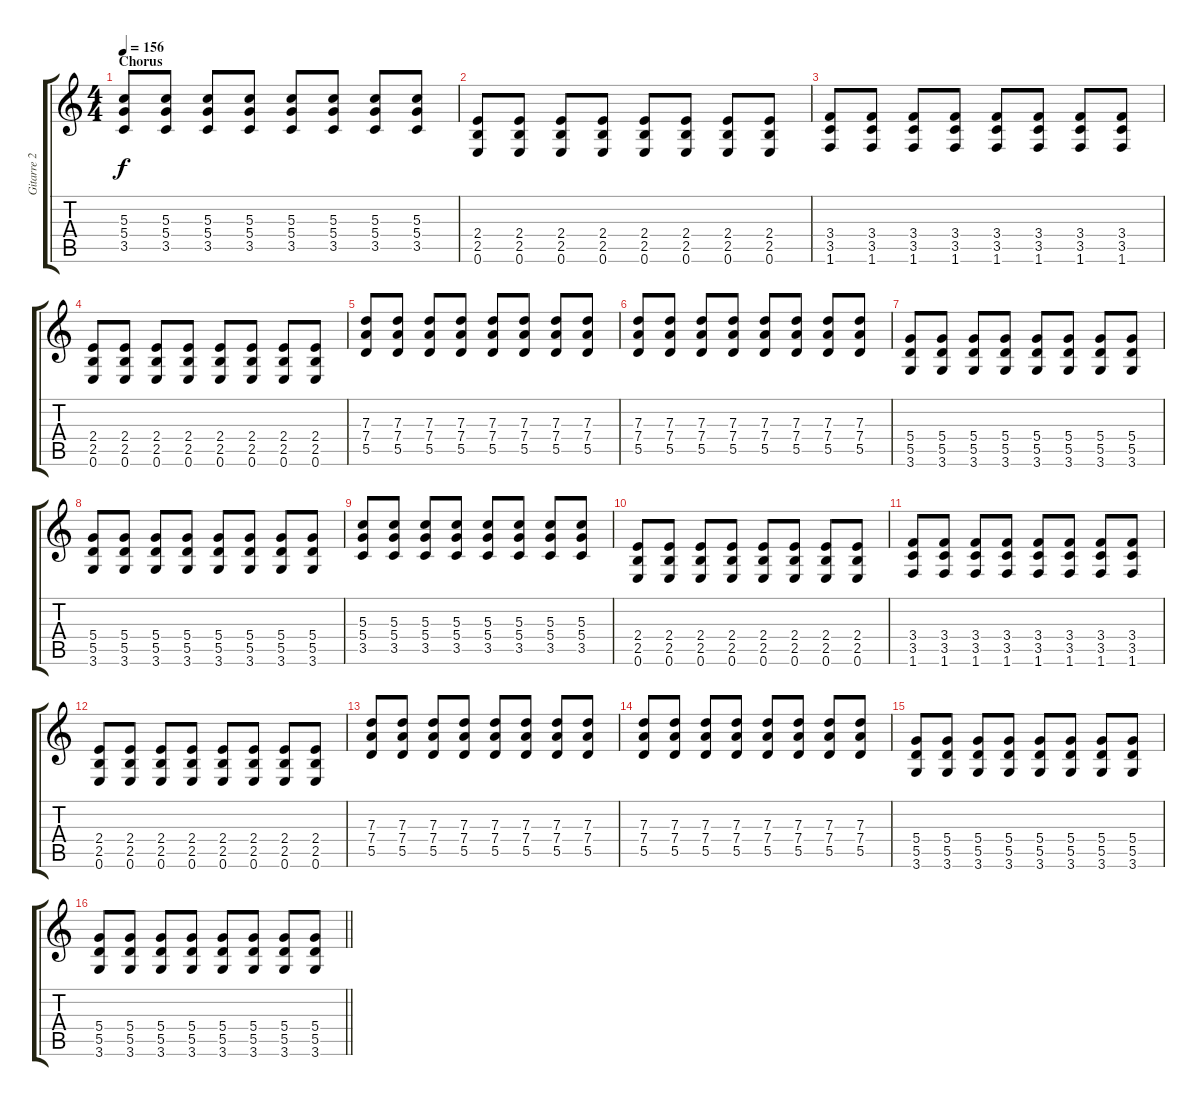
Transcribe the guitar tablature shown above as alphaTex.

\track ("Gitarre 2" "Gitarre 2") {instrument electricguitarclean}
\staff {score tabs}
\tuning (E4 B3 G3 D3 A2 E2) {hide}
\ts (4 4)
\section ("" "Chorus")
\tempo 156
\clef g2
\ks c
(5.3 5.4 3.5).8{dy f instrument overdrivenguitar} (5.3 5.4 3.5).8 (5.3 5.4 3.5).8 (5.3 5.4 3.5).8 (5.3 5.4 3.5).8 (5.3 5.4 3.5).8 (5.3 5.4 3.5).8 (5.3 5.4 3.5).8 |
(2.4 2.5 0.6).8 (2.4 2.5 0.6).8 (2.4 2.5 0.6).8 (2.4 2.5 0.6).8 (2.4 2.5 0.6).8 (2.4 2.5 0.6).8 (2.4 2.5 0.6).8 (2.4 2.5 0.6).8 |
(3.4 3.5 1.6).8 (3.4 3.5 1.6).8 (3.4 3.5 1.6).8 (3.4 3.5 1.6).8 (3.4 3.5 1.6).8 (3.4 3.5 1.6).8 (3.4 3.5 1.6).8 (3.4 3.5 1.6).8 |
(2.4 2.5 0.6).8 (2.4 2.5 0.6).8 (2.4 2.5 0.6).8 (2.4 2.5 0.6).8 (2.4 2.5 0.6).8 (2.4 2.5 0.6).8 (2.4 2.5 0.6).8 (2.4 2.5 0.6).8 |
(7.3 7.4 5.5).8 (7.3 7.4 5.5).8 (7.3 7.4 5.5).8 (7.3 7.4 5.5).8 (7.3 7.4 5.5).8 (7.3 7.4 5.5).8 (7.3 7.4 5.5).8 (7.3 7.4 5.5).8 |
(7.3 7.4 5.5).8 (7.3 7.4 5.5).8 (7.3 7.4 5.5).8 (7.3 7.4 5.5).8 (7.3 7.4 5.5).8 (7.3 7.4 5.5).8 (7.3 7.4 5.5).8 (7.3 7.4 5.5).8 |
(5.4 5.5 3.6).8 (5.4 5.5 3.6).8 (5.4 5.5 3.6).8 (5.4 5.5 3.6).8 (5.4 5.5 3.6).8 (5.4 5.5 3.6).8 (5.4 5.5 3.6).8 (5.4 5.5 3.6).8 |
(5.4 5.5 3.6).8 (5.4 5.5 3.6).8 (5.4 5.5 3.6).8 (5.4 5.5 3.6).8 (5.4 5.5 3.6).8 (5.4 5.5 3.6).8 (5.4 5.5 3.6).8 (5.4 5.5 3.6).8 |
(5.3 5.4 3.5).8{instrument overdrivenguitar} (5.3 5.4 3.5).8 (5.3 5.4 3.5).8 (5.3 5.4 3.5).8 (5.3 5.4 3.5).8 (5.3 5.4 3.5).8 (5.3 5.4 3.5).8 (5.3 5.4 3.5).8 |
(2.4 2.5 0.6).8 (2.4 2.5 0.6).8 (2.4 2.5 0.6).8 (2.4 2.5 0.6).8 (2.4 2.5 0.6).8 (2.4 2.5 0.6).8 (2.4 2.5 0.6).8 (2.4 2.5 0.6).8 |
(3.4 3.5 1.6).8 (3.4 3.5 1.6).8 (3.4 3.5 1.6).8 (3.4 3.5 1.6).8 (3.4 3.5 1.6).8 (3.4 3.5 1.6).8 (3.4 3.5 1.6).8 (3.4 3.5 1.6).8 |
(2.4 2.5 0.6).8 (2.4 2.5 0.6).8 (2.4 2.5 0.6).8 (2.4 2.5 0.6).8 (2.4 2.5 0.6).8 (2.4 2.5 0.6).8 (2.4 2.5 0.6).8 (2.4 2.5 0.6).8 |
(7.3 7.4 5.5).8 (7.3 7.4 5.5).8 (7.3 7.4 5.5).8 (7.3 7.4 5.5).8 (7.3 7.4 5.5).8 (7.3 7.4 5.5).8 (7.3 7.4 5.5).8 (7.3 7.4 5.5).8 |
(7.3 7.4 5.5).8 (7.3 7.4 5.5).8 (7.3 7.4 5.5).8 (7.3 7.4 5.5).8 (7.3 7.4 5.5).8 (7.3 7.4 5.5).8 (7.3 7.4 5.5).8 (7.3 7.4 5.5).8 |
(5.4 5.5 3.6).8 (5.4 5.5 3.6).8 (5.4 5.5 3.6).8 (5.4 5.5 3.6).8 (5.4 5.5 3.6).8 (5.4 5.5 3.6).8 (5.4 5.5 3.6).8 (5.4 5.5 3.6).8 |
\barLineRight lightlight
(5.4 5.5 3.6).8 (5.4 5.5 3.6).8 (5.4 5.5 3.6).8 (5.4 5.5 3.6).8 (5.4 5.5 3.6).8 (5.4 5.5 3.6).8 (5.4 5.5 3.6).8 (5.4 5.5 3.6).8
